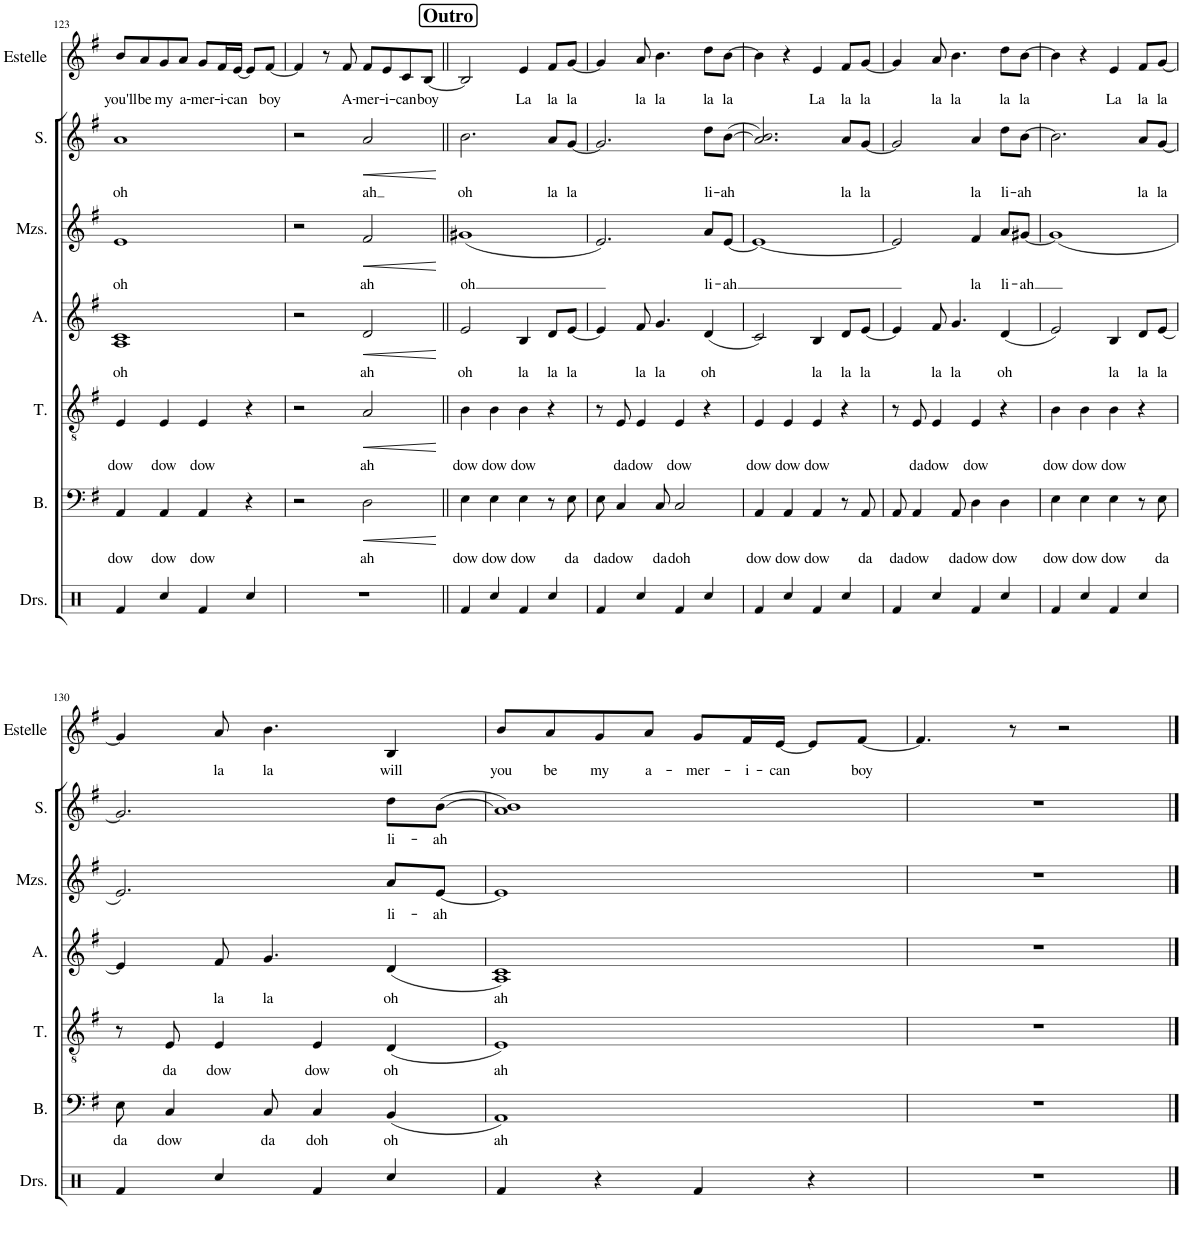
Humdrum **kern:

**kern	**text	**dynam	**kern	**text	**dynam	**kern	**text	**dynam	**kern	**text	**dynam	**kern	**text	**dynam	**kern	**text
*part6	*part6	*part6	*part5	*part5	*part5	*part4	*part4	*part4	*part3	*part3	*part3	*part2	*part2	*part2	*part1	*part1
*staff6	*staff6	*staff6	*staff5	*staff5	*staff5	*staff4	*staff4	*staff4	*staff3	*staff3	*staff3	*staff2	*staff2	*staff2	*staff1	*staff1
*I"Bass	*	*	*I"Tenor	*	*	*I"Alto	*	*	*I"Mezzo-soprano	*	*	*I"Soprano	*	*	*I"Estelle	*
*I'B.	*	*	*I'T.	*	*	*I'A.	*	*	*I'Mzs.	*	*	*I'S.	*	*	*I'Estelle	*
!!LO:PB:g=z
*clefF4	*	*	*clefGv2	*	*	*clefG2	*	*	*clefG2	*	*	*clefG2	*	*	*clefG2	*
*k[f#]	*	*	*k[f#]	*	*	*k[f#]	*	*	*k[f#]	*	*	*k[f#]	*	*	*k[f#]	*
*M4/4	*	*	*M4/4	*	*	*M4/4	*	*	*M4/4	*	*	*M4/4	*	*	*M4/4	*
=123	=123	=123	=123	=123	=123	=123	=123	=123	=123	=123	=123	=123	=123	=123	=123	=123
!	!LO:LY:b	!	!	!LO:LY:b	!	!	!LO:LY:b	!	!	!LO:LY:b	!	!	!LO:LY:b	!	!	!LO:LY:b
4AA/	dow	.	4E/	dow	.	1A 1c	oh	.	1e	oh	.	1a	oh	.	8b/L	you'll
!	!	!	!	!	!	!	!	!	!	!	!	!	!	!	!	!LO:LY:b
.	.	.	.	.	.	.	.	.	.	.	.	.	.	.	8a/	be
!	!LO:LY:b	!	!	!LO:LY:b	!	!	!	!	!	!	!	!	!	!	!	!LO:LY:b
4AA/	dow	.	4E/	dow	.	.	.	.	.	.	.	.	.	.	8g/	my
!	!	!	!	!	!	!	!	!	!	!	!	!	!	!	!	!LO:LY:b
.	.	.	.	.	.	.	.	.	.	.	.	.	.	.	8a/J	a-
!	!LO:LY:b	!	!	!LO:LY:b	!	!	!	!	!	!	!	!	!	!	!	!LO:LY:b
4AA/	dow	.	4E/	dow	.	.	.	.	.	.	.	.	.	.	8g/L	-mer-
!	!	!	!	!	!	!	!	!	!	!	!	!	!	!	!	!LO:LY:b
.	.	.	.	.	.	.	.	.	.	.	.	.	.	.	16f#/L	-i-
!	!	!	!	!	!	!	!	!	!	!	!	!	!	!	!	!LO:LY:b
.	.	.	.	.	.	.	.	.	.	.	.	.	.	.	[16e/JJ	-can
4r	.	.	4r	.	.	.	.	.	.	.	.	.	.	.	8e/L]	.
!	!	!	!	!	!	!	!	!	!	!	!	!	!	!	!	!LO:LY:b
.	.	.	.	.	.	.	.	.	.	.	.	.	.	.	[8f#/J	boy
=124	=124	=124	=124	=124	=124	=124	=124	=124	=124	=124	=124	=124	=124	=124	=124	=124
2r	.	.	2r	.	.	2r	.	.	2r	.	.	2r	.	.	4f#/]	.
.	.	.	.	.	.	.	.	.	.	.	.	.	.	.	8r	.
!	!	!	!	!	!	!	!	!	!	!	!	!	!	!	!	!LO:LY:b
.	.	.	.	.	.	.	.	.	.	.	.	.	.	.	8f#/	A-
!	!LO:LY:b	!LO:HP:b	!	!LO:LY:b	!LO:HP:b	!	!LO:LY:b	!LO:HP:b	!	!LO:LY:b	!LO:HP:b	!	!LO:LY:b	!LO:HP:b	!	!LO:LY:b
2D\	ah	<	2A/	ah	<	2d/	ah	<	2f#/	ah	<	2a/	ah	<	8f#/L	-mer-
!	!	!	!	!	!	!	!	!	!	!	!	!	!	!	!	!LO:LY:b
.	.	.	.	.	.	.	.	.	.	.	.	.	.	.	8e/	-i-
!	!	!	!	!	!	!	!	!	!	!	!	!	!	!	!	!LO:LY:b
.	.	.	.	.	.	.	.	.	.	.	.	.	.	.	8c/	-can
!	!	!	!	!	!	!	!	!	!	!	!	!	!	!	!	!LO:LY:b
.	.	.	.	.	.	.	.	.	.	.	.	.	.	.	[8B/J	boy
.	.	[	.	.	[	.	.	[	.	.	[	.	.	[	.	.
!!LO:REH:place=s1:a:B:cj:fs=14:t=Outro
=125||	=125||	=125||	=125||	=125||	=125||	=125||	=125||	=125||	=125||	=125||	=125||	=125||	=125||	=125||	=125||	=125||
!	!LO:LY:b	!	!	!LO:LY:b	!	!	!LO:LY:b	!	!	!LO:LY:b	!	!	!LO:LY:b	!	!	!
4E\	dow	.	4B\	dow	.	2e/	oh	.	(1g#X	oh	.	2.b\	oh	.	2B/]	.
!	!LO:LY:b	!	!	!LO:LY:b	!	!	!	!	!	!	!	!	!	!	!	!
4E\	dow	.	4B\	dow	.	.	.	.	.	.	.	.	.	.	.	.
!	!LO:LY:b	!	!	!LO:LY:b	!	!	!LO:LY:b	!	!	!	!	!	!	!	!	!LO:LY:b
4E\	dow	.	4B\	dow	.	4B/	la	.	.	.	.	.	.	.	4e/	La
!	!	!	!	!	!	!	!LO:LY:b	!	!	!	!	!	!LO:LY:b	!	!	!LO:LY:b
8r	.	.	4r	.	.	8d/L	la	.	.	.	.	8a/L	la	.	8f#/L	la
!	!LO:LY:b	!	!	!	!	!	!LO:LY:b	!	!	!	!	!	!LO:LY:b	!	!	!LO:LY:b
8E\	da	.	.	.	.	[8e/J	la	.	.	.	.	[8g/J	la	.	[8g/J	la
=126	=126	=126	=126	=126	=126	=126	=126	=126	=126	=126	=126	=126	=126	=126	=126	=126
!	!LO:LY:b	!	!	!	!	!	!	!	!	!	!	!	!	!	!	!
8E\	da	.	8r	.	.	4e/]	.	.	2.e/)	.	.	2.g/]	.	.	4g/]	.
!	!LO:LY:b	!	!	!LO:LY:b	!	!	!	!	!	!	!	!	!	!	!	!
4C/	dow	.	8E/	da	.	.	.	.	.	.	.	.	.	.	.	.
!	!	!	!	!LO:LY:b	!	!	!LO:LY:b	!	!	!	!	!	!	!	!	!LO:LY:b
.	.	.	4E/	dow	.	8f#/	la	.	.	.	.	.	.	.	8a/	la
!	!LO:LY:b	!	!	!	!	!	!LO:LY:b	!	!	!	!	!	!	!	!	!LO:LY:b
8C/	da	.	.	.	.	4.g/	la	.	.	.	.	.	.	.	4.b\	la
!	!LO:LY:b	!	!	!LO:LY:b	!	!	!	!	!	!	!	!	!	!	!	!
2C/	doh	.	4E/	dow	.	.	.	.	.	.	.	.	.	.	.	.
!	!	!	!	!	!	!	!LO:LY:b	!	!	!LO:LY:b	!	!	!LO:LY:b	!	!	!LO:LY:b
.	.	.	4r	.	.	(4d/	oh	.	8a/L	li-	.	8dd\L	li-	.	8dd\L	la
!	!	!	!	!	!	!	!	!	!	!LO:LY:b	!	!	!LO:LY:b	!	!	!LO:LY:b
.	.	.	.	.	.	.	.	.	[8e/J	-ah	.	([8b\J	-ah	.	[8b\J	la
=127	=127	=127	=127	=127	=127	=127	=127	=127	=127	=127	=127	=127	=127	=127	=127	=127
!	!LO:LY:b	!	!	!LO:LY:b	!	!	!	!	!	!	!	!	!	!	!	!
4AA/	dow	.	4E/	dow	.	2c/)	.	.	1e_	.	.	2.a/ 2.b/])	.	.	4b\]	.
!	!LO:LY:b	!	!	!LO:LY:b	!	!	!	!	!	!	!	!	!	!	!	!
4AA/	dow	.	4E/	dow	.	.	.	.	.	.	.	.	.	.	4r	.
!	!LO:LY:b	!	!	!LO:LY:b	!	!	!LO:LY:b	!	!	!	!	!	!	!	!	!LO:LY:b
4AA/	dow	.	4E/	dow	.	4B/	la	.	.	.	.	.	.	.	4e/	La
!	!	!	!	!	!	!	!LO:LY:b	!	!	!	!	!	!LO:LY:b	!	!	!LO:LY:b
8r	.	.	4r	.	.	8d/L	la	.	.	.	.	8a/L	la	.	8f#/L	la
!	!LO:LY:b	!	!	!	!	!	!LO:LY:b	!	!	!	!	!	!LO:LY:b	!	!	!LO:LY:b
8AA/	da	.	.	.	.	[8e/J	la	.	.	.	.	[8g/J	la	.	[8g/J	la
=128	=128	=128	=128	=128	=128	=128	=128	=128	=128	=128	=128	=128	=128	=128	=128	=128
!	!LO:LY:b	!	!	!	!	!	!	!	!	!	!	!	!	!	!	!
8AA/	da	.	8r	.	.	4e/]	.	.	2e/]	.	.	2g/]	.	.	4g/]	.
!	!LO:LY:b	!	!	!LO:LY:b	!	!	!	!	!	!	!	!	!	!	!	!
4AA/	dow	.	8E/	da	.	.	.	.	.	.	.	.	.	.	.	.
!	!	!	!	!LO:LY:b	!	!	!LO:LY:b	!	!	!	!	!	!	!	!	!LO:LY:b
.	.	.	4E/	dow	.	8f#/	la	.	.	.	.	.	.	.	8a/	la
!	!LO:LY:b	!	!	!	!	!	!LO:LY:b	!	!	!	!	!	!	!	!	!LO:LY:b
8AA/	da	.	.	.	.	4.g/	la	.	.	.	.	.	.	.	4.b\	la
!	!LO:LY:b	!	!	!LO:LY:b	!	!	!	!	!	!LO:LY:b	!	!	!LO:LY:b	!	!	!
4D\	dow	.	4E/	dow	.	.	.	.	4f#/	la	.	4a/	la	.	.	.
!	!LO:LY:b	!	!	!	!	!	!LO:LY:b	!	!	!LO:LY:b	!	!	!LO:LY:b	!	!	!LO:LY:b
4D\	dow	.	4r	.	.	(4d/	oh	.	8a/L	li-	.	8dd\L	li-	.	8dd\L	la
!	!	!	!	!	!	!	!	!	!	!LO:LY:b	!	!	!LO:LY:b	!	!	!LO:LY:b
.	.	.	.	.	.	.	.	.	[8g#X/J	-ah	.	[8b\J	-ah	.	[8b\J	la
=129	=129	=129	=129	=129	=129	=129	=129	=129	=129	=129	=129	=129	=129	=129	=129	=129
!	!LO:LY:b	!	!	!LO:LY:b	!	!	!	!	!	!	!	!	!	!	!	!
4E\	dow	.	4B\	dow	.	2e/)	.	.	(1g#]	.	.	2.b\]	.	.	4b\]	.
!	!LO:LY:b	!	!	!LO:LY:b	!	!	!	!	!	!	!	!	!	!	!	!
4E\	dow	.	4B\	dow	.	.	.	.	.	.	.	.	.	.	4r	.
!	!LO:LY:b	!	!	!LO:LY:b	!	!	!LO:LY:b	!	!	!	!	!	!	!	!	!LO:LY:b
4E\	dow	.	4B\	dow	.	4B/	la	.	.	.	.	.	.	.	4e/	La
!	!	!	!	!	!	!	!LO:LY:b	!	!	!	!	!	!LO:LY:b	!	!	!LO:LY:b
8r	.	.	4r	.	.	8d/L	la	.	.	.	.	8a/L	la	.	8f#/L	la
!	!LO:LY:b	!	!	!	!	!	!LO:LY:b	!	!	!	!	!	!LO:LY:b	!	!	!LO:LY:b
8E\	da	.	.	.	.	[8e/J	la	.	.	.	.	[8g/J	la	.	[8g/J	la
!!LO:LB:g=z
=130	=130	=130	=130	=130	=130	=130	=130	=130	=130	=130	=130	=130	=130	=130	=130	=130
!	!LO:LY:b	!	!	!	!	!	!	!	!	!	!	!	!	!	!	!
8E\	da	.	8r	.	.	4e/]	.	.	2.e/)	.	.	2.g/]	.	.	4g/]	.
!	!LO:LY:b	!	!	!LO:LY:b	!	!	!	!	!	!	!	!	!	!	!	!
4C/	dow	.	8E/	da	.	.	.	.	.	.	.	.	.	.	.	.
!	!	!	!	!LO:LY:b	!	!	!LO:LY:b	!	!	!	!	!	!	!	!	!LO:LY:b
.	.	.	4E/	dow	.	8f#/	la	.	.	.	.	.	.	.	8a/	la
!	!LO:LY:b	!	!	!	!	!	!LO:LY:b	!	!	!	!	!	!	!	!	!LO:LY:b
8C/	da	.	.	.	.	4.g/	la	.	.	.	.	.	.	.	4.b\	la
!	!LO:LY:b	!	!	!LO:LY:b	!	!	!	!	!	!	!	!	!	!	!	!
4C/	doh	.	4E/	dow	.	.	.	.	.	.	.	.	.	.	.	.
!	!LO:LY:b	!	!	!LO:LY:b	!	!	!LO:LY:b	!	!	!LO:LY:b	!	!	!LO:LY:b	!	!	!LO:LY:b
(4BB/	oh	.	(4D/	oh	.	(4d/	oh	.	8a/L	li-	.	8dd\L	li-	.	4B/	will
!	!	!	!	!	!	!	!	!	!	!LO:LY:b	!	!	!LO:LY:b	!	!	!
.	.	.	.	.	.	.	.	.	[8e/J	-ah	.	([8b\J	-ah	.	.	.
=131	=131	=131	=131	=131	=131	=131	=131	=131	=131	=131	=131	=131	=131	=131	=131	=131
!	!LO:LY:b	!	!	!LO:LY:b	!	!	!LO:LY:b	!	!	!	!	!	!	!	!	!LO:LY:b
1AA)	ah	.	1E)	ah	.	1A 1c)	ah	.	1e]	.	.	1a 1b])	.	.	8b/L	you
!	!	!	!	!	!	!	!	!	!	!	!	!	!	!	!	!LO:LY:b
.	.	.	.	.	.	.	.	.	.	.	.	.	.	.	8a/	be
!	!	!	!	!	!	!	!	!	!	!	!	!	!	!	!	!LO:LY:b
.	.	.	.	.	.	.	.	.	.	.	.	.	.	.	8g/	my
!	!	!	!	!	!	!	!	!	!	!	!	!	!	!	!	!LO:LY:b
.	.	.	.	.	.	.	.	.	.	.	.	.	.	.	8a/J	a-
!	!	!	!	!	!	!	!	!	!	!	!	!	!	!	!	!LO:LY:b
.	.	.	.	.	.	.	.	.	.	.	.	.	.	.	8g/L	-mer-
!	!	!	!	!	!	!	!	!	!	!	!	!	!	!	!	!LO:LY:b
.	.	.	.	.	.	.	.	.	.	.	.	.	.	.	16f#/L	-i-
!	!	!	!	!	!	!	!	!	!	!	!	!	!	!	!	!LO:LY:b
.	.	.	.	.	.	.	.	.	.	.	.	.	.	.	[16e/JJ	-can
.	.	.	.	.	.	.	.	.	.	.	.	.	.	.	8e/L]	.
!	!	!	!	!	!	!	!	!	!	!	!	!	!	!	!	!LO:LY:b
.	.	.	.	.	.	.	.	.	.	.	.	.	.	.	[8f#/J	boy
=132	=132	=132	=132	=132	=132	=132	=132	=132	=132	=132	=132	=132	=132	=132	=132	=132
1r	.	.	1r	.	.	1r	.	.	1r	.	.	1r	.	.	4.f#/]	.
.	.	.	.	.	.	.	.	.	.	.	.	.	.	.	8r	.
.	.	.	.	.	.	.	.	.	.	.	.	.	.	.	2r	.
==	==	==	==	==	==	==	==	==	==	==	==	==	==	==	==	==
*-	*-	*-	*-	*-	*-	*-	*-	*-	*-	*-	*-	*-	*-	*-	*-	*-
